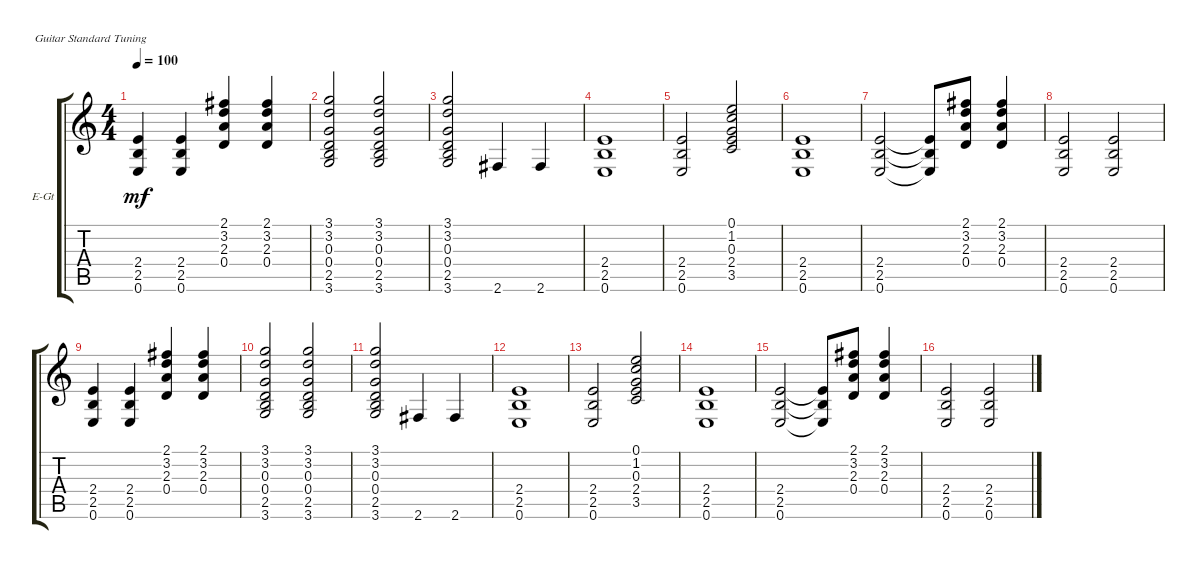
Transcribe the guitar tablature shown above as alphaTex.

\defaultSystemsLayout 4
\bracketExtendMode groupsimilarinstruments
\firstSystemTrackNameOrientation horizontal
\otherSystemsTrackNameOrientation horizontal
\track ("rythm guitar distortion" "E-Gt") {instrument distortionguitar}
\staff {score tabs}
\tuning (E4 B3 G3 D3 A2 E2)
\ts (4 4)
\tempo 100
\clef g2
\ks c
(0.6 2.5 2.4).4{dy mf} (0.6 2.5 2.4).4 (0.4 2.3 3.2 2.1).4 (0.4 2.3 3.2 2.1).4 |
(3.6 2.5 0.4 0.3 3.2 3.1).2 (3.6 2.5 0.4 0.3 3.2 3.1).2 |
(3.6 2.5 0.4 0.3 3.2 3.1).2 2.6.4 2.6.4 |
(0.6 2.5 2.4).1 |
(0.6 2.5 2.4).2 (3.5 2.4 0.3 1.2 0.1).2 |
(0.6 2.5 2.4).1 |
(0.6 2.5 2.4).2 (0.6{t} 2.5{t} 2.4{t}).8 (0.4 2.3 3.2 2.1).8 (0.4 2.3 3.2 2.1).4 |
(0.6 2.5 2.4).2 (0.6 2.5 2.4).2 |
(0.6 2.5 2.4).4 (0.6 2.5 2.4).4 (0.4 2.3 3.2 2.1).4 (0.4 2.3 3.2 2.1).4 |
(3.6 2.5 0.4 0.3 3.2 3.1).2 (3.6 2.5 0.4 0.3 3.2 3.1).2 |
(3.6 2.5 0.4 0.3 3.2 3.1).2 2.6.4 2.6.4 |
(0.6 2.5 2.4).1 |
(0.6 2.5 2.4).2 (3.5 2.4 0.3 1.2 0.1).2 |
(0.6 2.5 2.4).1 |
(0.6 2.5 2.4).2 (0.6{t} 2.5{t} 2.4{t}).8 (0.4 2.3 3.2 2.1).8 (0.4 2.3 3.2 2.1).4 |
(0.6 2.5 2.4).2 (0.6 2.5 2.4).2
